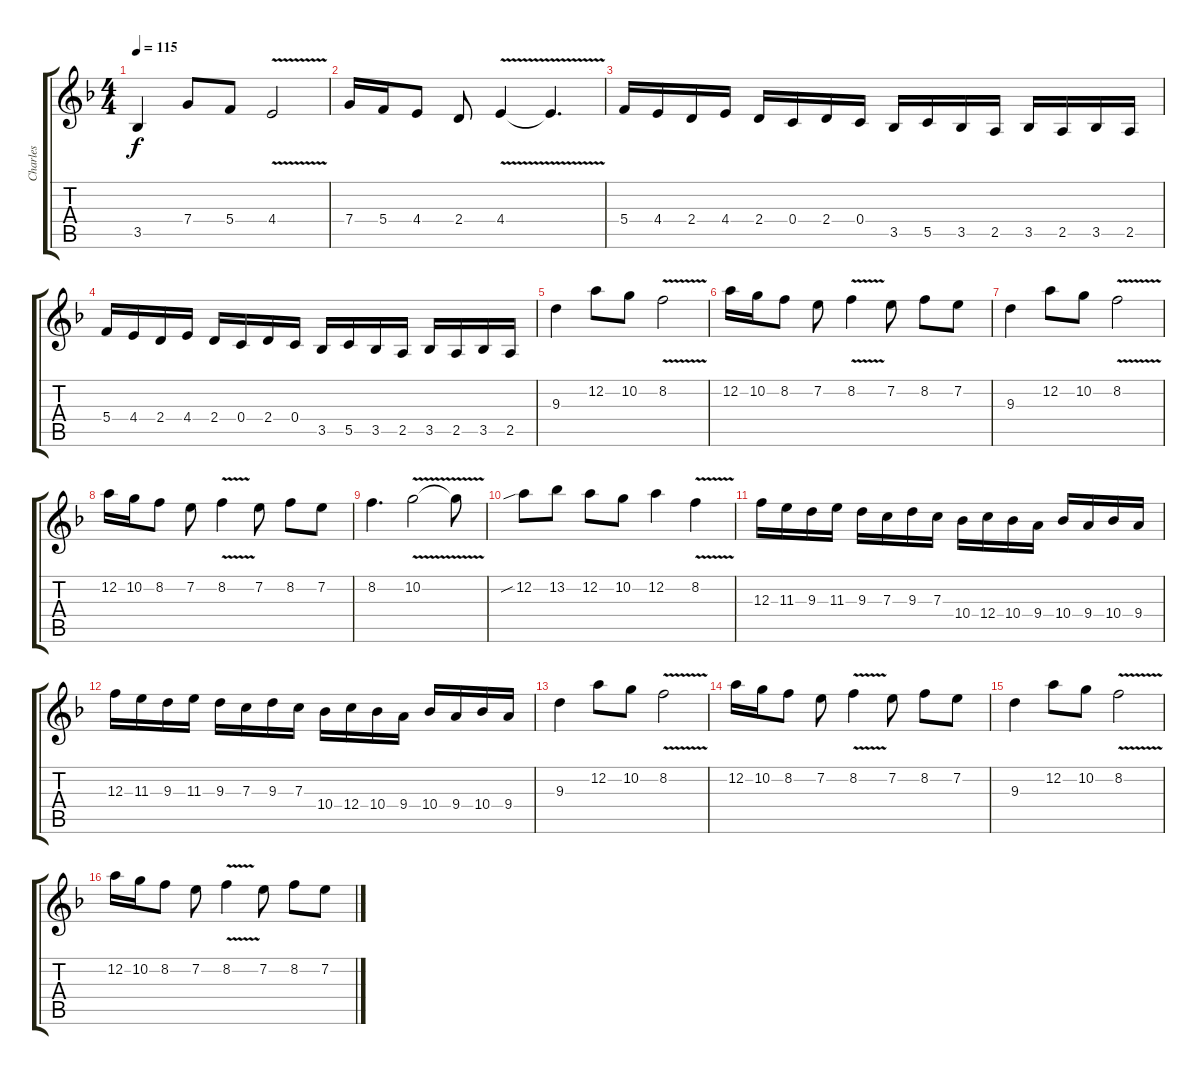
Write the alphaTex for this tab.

\track ("Charles" "Charles") {instrument distortionguitar}
\staff {score tabs}
\tuning (D4 A3 F3 C3 G2 D2) {hide}
\ts (4 4)
\tempo 115
\clef g2
\ks dminor
3.5.4{dy f} 7.4.8 5.4.8 4.4{v}.2 |
7.4.16 5.4.16 4.4.8 2.4.8 4.4{v}.4 4.4{t}.4{d} |
5.4.16 4.4.16 2.4.16 4.4.16 2.4.16 0.4.16 2.4.16 0.4.16 3.5.16 5.5.16 3.5.16 2.5.16 3.5.16 2.5.16 3.5.16 2.5.16 |
5.4.16 4.4.16 2.4.16 4.4.16 2.4.16 0.4.16 2.4.16 0.4.16 3.5.16 5.5.16 3.5.16 2.5.16 3.5.16 2.5.16 3.5.16 2.5.16 |
9.3.4{volume 10} 12.2.8 10.2.8 8.2{v}.2 |
12.2.16 10.2.16 8.2.8 7.2.8 8.2{v}.4 7.2.8 8.2.8 7.2.8 |
9.3.4 12.2.8 10.2.8 8.2{v}.2 |
12.2.16 10.2.16 8.2.8 7.2.8 8.2{v}.4 7.2.8 8.2.8 7.2.8 |
8.2.4{d} 10.2{v}.2 10.2{t}.8 |
12.2{sib}.8 13.2.8 12.2.8 10.2.8 12.2.4 8.2{v}.4 |
12.3.16 11.3.16 9.3.16 11.3.16 9.3.16 7.3.16 9.3.16 7.3.16 10.4.16 12.4.16 10.4.16 9.4.16 10.4.16 9.4.16 10.4.16 9.4.16 |
12.3.16 11.3.16 9.3.16 11.3.16 9.3.16 7.3.16 9.3.16 7.3.16 10.4.16 12.4.16 10.4.16 9.4.16 10.4.16 9.4.16 10.4.16 9.4.16 |
9.3.4 12.2.8 10.2.8 8.2{v}.2 |
12.2.16 10.2.16 8.2.8 7.2.8 8.2{v}.4 7.2.8 8.2.8 7.2.8 |
9.3.4 12.2.8 10.2.8 8.2{v}.2 |
12.2.16 10.2.16 8.2.8 7.2.8 8.2{v}.4 7.2.8 8.2.8 7.2.8
